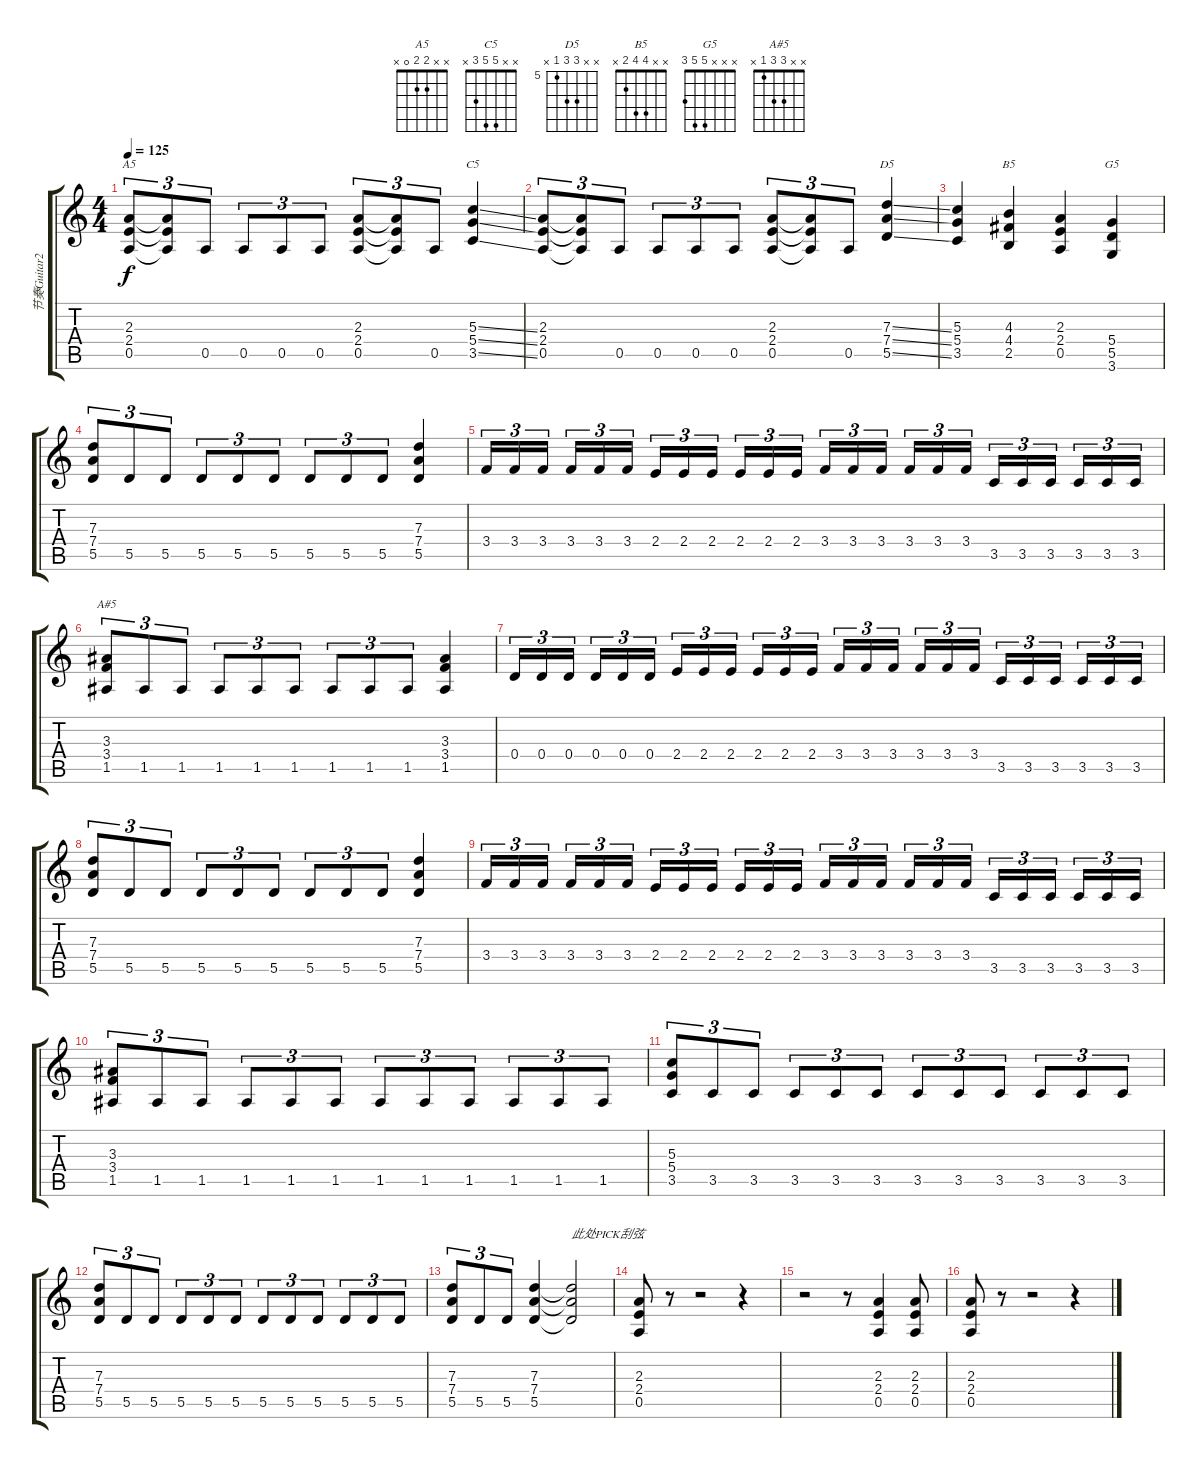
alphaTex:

\track ("节奏Guitar2" "节奏Guitar2") {instrument distortionguitar}
\staff {score tabs}
\tuning (E4 B3 G3 D3 A2 E2) {hide}
\chord ("A5" x x 2 2 0 x)
\chord ("C5" x x 5 5 3 x)
\chord ("D5" x x 7 7 5 x) {firstfret 5}
\chord ("B5" x x 4 4 2 x)
\chord ("G5" x x x 5 5 3)
\chord ("A#5" x x 3 3 1 x)
\ts (4 4)
\tempo 125
\clef g2
\ks c
(2.3 2.4 0.5).8{tu (3 2) ch "A5" dy f} (2.3{t} 2.4{t} 0.5{t}).8{tu (3 2)} 0.5.8{tu (3 2)} 0.5.8{tu (3 2)} 0.5.8{tu (3 2)} 0.5.8{tu (3 2)} (2.3 2.4 0.5).8{tu (3 2)} (2.3{t} 2.4{t} 0.5{t}).8{tu (3 2)} 0.5.8{tu (3 2)} (5.3{ss} 5.4{ss} 3.5{ss}).4{ch "C5"} |
(2.3 2.4 0.5).8{tu (3 2)} (2.3{t} 2.4{t} 0.5{t}).8{tu (3 2)} 0.5.8{tu (3 2)} 0.5.8{tu (3 2)} 0.5.8{tu (3 2)} 0.5.8{tu (3 2)} (2.3 2.4 0.5).8{tu (3 2)} (2.3{t} 2.4{t} 0.5{t}).8{tu (3 2)} 0.5.8{tu (3 2)} (7.3{ss} 7.4{ss} 5.5{ss}).4{ch "D5"} |
(5.3 5.4 3.5).4 (4.3 4.4 2.5).4{ch "B5"} (2.3 2.4 0.5).4 (5.4 5.5 3.6).4{ch "G5"} |
(7.3 7.4 5.5).8{tu (3 2)} 5.5.8{tu (3 2)} 5.5.8{tu (3 2)} 5.5.8{tu (3 2)} 5.5.8{tu (3 2)} 5.5.8{tu (3 2)} 5.5.8{tu (3 2)} 5.5.8{tu (3 2)} 5.5.8{tu (3 2)} (7.3 7.4 5.5).4 |
3.4.16{tu (3 2)} 3.4.16{tu (3 2)} 3.4.16{tu (3 2)} 3.4.16{tu (3 2)} 3.4.16{tu (3 2)} 3.4.16{tu (3 2)} 2.4.16{tu (3 2)} 2.4.16{tu (3 2)} 2.4.16{tu (3 2)} 2.4.16{tu (3 2)} 2.4.16{tu (3 2)} 2.4.16{tu (3 2)} 3.4.16{tu (3 2)} 3.4.16{tu (3 2)} 3.4.16{tu (3 2)} 3.4.16{tu (3 2)} 3.4.16{tu (3 2)} 3.4.16{tu (3 2)} 3.5.16{tu (3 2)} 3.5.16{tu (3 2)} 3.5.16{tu (3 2)} 3.5.16{tu (3 2)} 3.5.16{tu (3 2)} 3.5.16{tu (3 2)} |
(3.3 3.4 1.5).8{tu (3 2) ch "A#5"} 1.5.8{tu (3 2)} 1.5.8{tu (3 2)} 1.5.8{tu (3 2)} 1.5.8{tu (3 2)} 1.5.8{tu (3 2)} 1.5.8{tu (3 2)} 1.5.8{tu (3 2)} 1.5.8{tu (3 2)} (3.3 3.4 1.5).4 |
0.4.16{tu (3 2)} 0.4.16{tu (3 2)} 0.4.16{tu (3 2)} 0.4.16{tu (3 2)} 0.4.16{tu (3 2)} 0.4.16{tu (3 2)} 2.4.16{tu (3 2)} 2.4.16{tu (3 2)} 2.4.16{tu (3 2)} 2.4.16{tu (3 2)} 2.4.16{tu (3 2)} 2.4.16{tu (3 2)} 3.4.16{tu (3 2)} 3.4.16{tu (3 2)} 3.4.16{tu (3 2)} 3.4.16{tu (3 2)} 3.4.16{tu (3 2)} 3.4.16{tu (3 2)} 3.5.16{tu (3 2)} 3.5.16{tu (3 2)} 3.5.16{tu (3 2)} 3.5.16{tu (3 2)} 3.5.16{tu (3 2)} 3.5.16{tu (3 2)} |
(7.3 7.4 5.5).8{tu (3 2)} 5.5.8{tu (3 2)} 5.5.8{tu (3 2)} 5.5.8{tu (3 2)} 5.5.8{tu (3 2)} 5.5.8{tu (3 2)} 5.5.8{tu (3 2)} 5.5.8{tu (3 2)} 5.5.8{tu (3 2)} (7.3 7.4 5.5).4 |
3.4.16{tu (3 2)} 3.4.16{tu (3 2)} 3.4.16{tu (3 2)} 3.4.16{tu (3 2)} 3.4.16{tu (3 2)} 3.4.16{tu (3 2)} 2.4.16{tu (3 2)} 2.4.16{tu (3 2)} 2.4.16{tu (3 2)} 2.4.16{tu (3 2)} 2.4.16{tu (3 2)} 2.4.16{tu (3 2)} 3.4.16{tu (3 2)} 3.4.16{tu (3 2)} 3.4.16{tu (3 2)} 3.4.16{tu (3 2)} 3.4.16{tu (3 2)} 3.4.16{tu (3 2)} 3.5.16{tu (3 2)} 3.5.16{tu (3 2)} 3.5.16{tu (3 2)} 3.5.16{tu (3 2)} 3.5.16{tu (3 2)} 3.5.16{tu (3 2)} |
(3.3 3.4 1.5).8{tu (3 2)} 1.5.8{tu (3 2)} 1.5.8{tu (3 2)} 1.5.8{tu (3 2)} 1.5.8{tu (3 2)} 1.5.8{tu (3 2)} 1.5.8{tu (3 2)} 1.5.8{tu (3 2)} 1.5.8{tu (3 2)} 1.5.8{tu (3 2)} 1.5.8{tu (3 2)} 1.5.8{tu (3 2)} |
(5.3 5.4 3.5).8{tu (3 2)} 3.5.8{tu (3 2)} 3.5.8{tu (3 2)} 3.5.8{tu (3 2)} 3.5.8{tu (3 2)} 3.5.8{tu (3 2)} 3.5.8{tu (3 2)} 3.5.8{tu (3 2)} 3.5.8{tu (3 2)} 3.5.8{tu (3 2)} 3.5.8{tu (3 2)} 3.5.8{tu (3 2)} |
(7.3 7.4 5.5).8{tu (3 2)} 5.5.8{tu (3 2)} 5.5.8{tu (3 2)} 5.5.8{tu (3 2)} 5.5.8{tu (3 2)} 5.5.8{tu (3 2)} 5.5.8{tu (3 2)} 5.5.8{tu (3 2)} 5.5.8{tu (3 2)} 5.5.8{tu (3 2)} 5.5.8{tu (3 2)} 5.5.8{tu (3 2)} |
(7.3 7.4 5.5).8{tu (3 2)} 5.5.8{tu (3 2)} 5.5.8{tu (3 2)} (7.3 7.4 5.5).4 (7.3{t} 7.4{t} 5.5{t}).2{txt "此处PICK刮弦"} |
(2.3 2.4 0.5).8 r.8 r.2 r.4 |
r.2 r.8 (2.3 2.4 0.5).4 (2.3 2.4 0.5).8 |
(2.3 2.4 0.5).8 r.8 r.2 r.4
